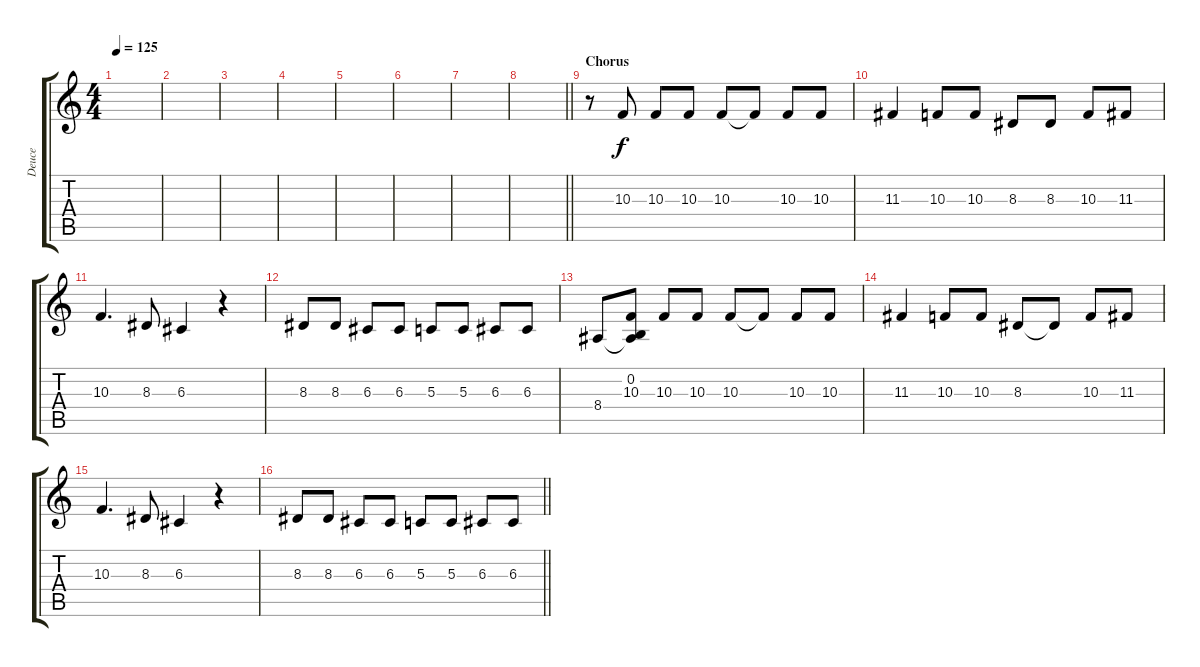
\track ("Deuce" "Deuce") {instrument clarinet}
\staff {score tabs}
\tuning (E4 B3 G3 D3 A2 D2) {hide}
\ts (4 4)
\tempo 125
\clef g2
\ks c
|
|
|
|
|
|
|
\barLineRight lightlight
|
\section ("" "Chorus")
r.8 10.3.8{dy f} 10.3.8 10.3.8 10.3.8 10.3{t}.8 10.3.8 10.3.8 |
11.3.4 10.3.8 10.3.8 8.3.8 8.3.8 10.3.8 11.3.8 |
10.3.4{d} 8.3.8 6.3.4 r.4 |
8.3.8 8.3.8 6.3.8 6.3.8 5.3.8 5.3.8 6.3.8 6.3.8 |
8.4.8 (0.2 10.3 8.4{t}).8 10.3.8 10.3.8 10.3.8 10.3{t}.8 10.3.8 10.3.8 |
11.3.4 10.3.8 10.3.8 8.3.8 8.3{t}.8 10.3.8 11.3.8 |
10.3.4{d} 8.3.8 6.3.4 r.4 |
\barLineRight lightlight
8.3.8 8.3.8 6.3.8 6.3.8 5.3.8 5.3.8 6.3.8 6.3.8
